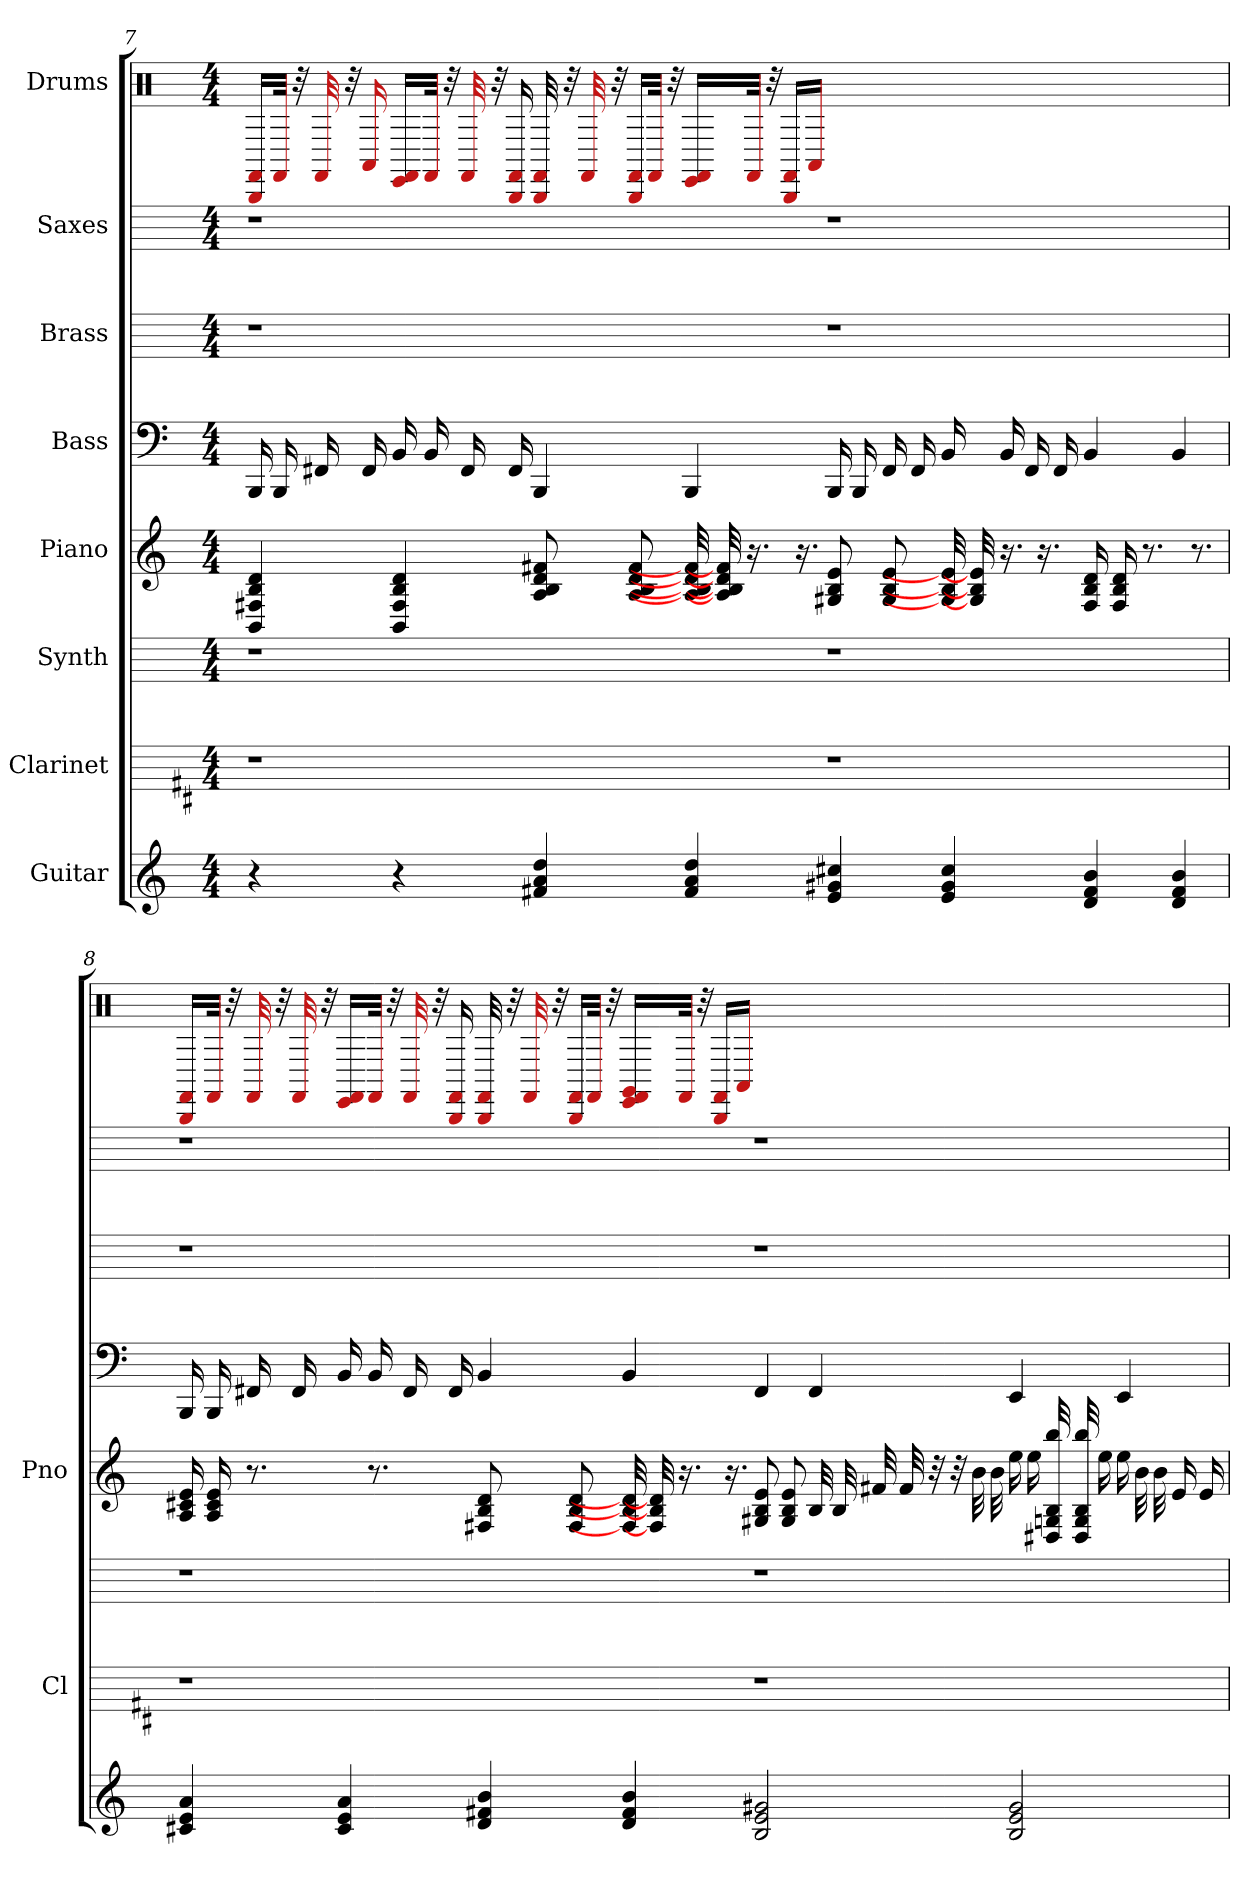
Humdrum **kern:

**kern	**kern	**kern	**kern	**kern	**kern	**kern	**kern
*part8	*part7	*part6	*part5	*part4	*part3	*part2	*part1
*staff8	*staff7	*staff6	*staff5	*staff4	*staff3	*staff2	*staff1
*I"Guitar	*I"Clarinet	*I"Synth	*I"Piano	*I"Bass	*I"Brass	*I"Saxes	*I"Drums
*	*I'Cl	*	*I'Pno	*	*	*	*
*	*	*	*	*	*	*	*clefX
*	*ITrd1c2	*	*	*	*	*ITrd8c14	*
*k[]	*k[]	*k[]	*k[]	*k[]	*k[]	*k[]	*k[]
*M4/4	*M4/4	*M4/4	*M4/4	*M4/4	*M4/4	*M4/4	*M4/4
=7	=7	=7	=7	=7	=7	=7	=7
4r	1r	1r	4d 4B 4F# 4BB	16BBB	1r	1r	16BBB/ 16FF#/LL
.	.	.	.	16BBB	.	.	32FF#/JJk
.	.	.	.	.	.	.	32r
.	.	.	.	16FF#	.	.	32FF#
.	.	.	.	.	.	.	32r
.	.	.	.	16FF#	.	.	16AA#
4r	.	.	4d 4B 4F# 4BB	16BB	.	.	16EE/ 16FF#/LL
.	.	.	.	16BB	.	.	32FF#/JJk
.	.	.	.	.	.	.	32r
.	.	.	.	16FF#	.	.	32FF#
.	.	.	.	.	.	.	32r
.	.	.	.	16FF#	.	.	16BBB 16FF#
4dd 4a 4f#	.	.	8B 8f# 8d 8A	4BBB	.	.	32BBB 32FF#
.	.	.	.	.	.	.	32r
.	.	.	.	.	.	.	32FF#
.	.	.	.	.	.	.	32r
.	.	.	8B 8f# 8d 8A	.	.	.	16BBB/ 16FF#/LL
.	.	.	.	.	.	.	32FF#/JJk
.	.	.	.	.	.	.	32r
4dd 4a 4f#	.	.	32B] 32f#] 32d] 32A]	4BBB	.	.	16EE/ 16FF#/LL
.	.	.	32B] 32f#] 32d] 32A]	.	.	.	.
.	.	.	16.r	.	.	.	32FF#/JJk
.	.	.	.	.	.	.	32r
.	.	.	.	.	.	.	16BBB/ 16FF#/LL
.	.	.	16.r	.	.	.	.
.	.	.	.	.	.	.	16AA#/JJ
4cc# 4g# 4e	1r	1r	8e 8B 8G#	16BBB	1r	1r	1ryy
.	.	.	.	16BBB	.	.	.
.	.	.	8e 8B 8G#	16FF#	.	.	.
.	.	.	.	16FF#	.	.	.
4cc# 4g# 4e	.	.	32e] 32B] 32G#]	16BB	.	.	.
.	.	.	32e] 32B] 32G#]	.	.	.	.
.	.	.	16.r	16BB	.	.	.
.	.	.	.	16FF#	.	.	.
.	.	.	16.r	.	.	.	.
.	.	.	.	16FF#	.	.	.
4b 4f# 4d	.	.	16d 16B 16F#	4BB	.	.	.
.	.	.	16d 16B 16F#	.	.	.	.
.	.	.	8.r	.	.	.	.
4b 4f# 4d	.	.	.	4BB	.	.	.
.	.	.	8.r	.	.	.	.
=8	=8	=8	=8	=8	=8	=8	=8
4a 4e 4c#	1r	1r	16e 16c# 16A	16BBB	1r	1r	16BBB/ 16FF#/LL
.	.	.	16e 16c# 16A	16BBB	.	.	32FF#/JJk
.	.	.	.	.	.	.	32r
.	.	.	8.r	16FF#	.	.	32FF#
.	.	.	.	.	.	.	32r
.	.	.	.	16FF#	.	.	32FF#
.	.	.	.	.	.	.	32r
4a 4e 4c#	.	.	.	16BB	.	.	16EE/ 16FF#/LL
.	.	.	8.r	16BB	.	.	32FF#/JJk
.	.	.	.	.	.	.	32r
.	.	.	.	16FF#	.	.	32FF#
.	.	.	.	.	.	.	32r
.	.	.	.	16FF#	.	.	16BBB 16FF#
4b 4f# 4d	.	.	8B 8d 8F#	4BB	.	.	32BBB 32FF#
.	.	.	.	.	.	.	32r
.	.	.	.	.	.	.	32FF#
.	.	.	.	.	.	.	32r
.	.	.	8B 8d 8F#	.	.	.	16BBB/ 16FF#/LL
.	.	.	.	.	.	.	32FF#/JJk
.	.	.	.	.	.	.	32r
4b 4f# 4d	.	.	32B] 32d] 32F#]	4BB	.	.	16EE/ 16FF#/ 16GG/LL
.	.	.	32B] 32d] 32F#]	.	.	.	.
.	.	.	16.r	.	.	.	32FF#/JJk
.	.	.	.	.	.	.	32r
.	.	.	.	.	.	.	16BBB/ 16FF#/LL
.	.	.	16.r	.	.	.	.
.	.	.	.	.	.	.	16AA#/JJ
2g# 2e 2B	1r	1r	8e 8B 8G#	4FF#	1r	1r	1ryy
.	.	.	8e 8B 8G#	.	.	.	.
.	.	.	32B	4FF#	.	.	.
.	.	.	32B	.	.	.	.
.	.	.	32f#	.	.	.	.
.	.	.	32f#	.	.	.	.
.	.	.	32r	.	.	.	.
.	.	.	32r	.	.	.	.
.	.	.	32b	.	.	.	.
.	.	.	32b	.	.	.	.
2g# 2e 2B	.	.	16ee	4EE	.	.	.
.	.	.	16ee	.	.	.	.
.	.	.	32bb 32G 32B 32D#	.	.	.	.
.	.	.	32bb 32G 32B 32D#	.	.	.	.
.	.	.	16ee	.	.	.	.
.	.	.	16ee	4EE	.	.	.
.	.	.	32b	.	.	.	.
.	.	.	32b	.	.	.	.
.	.	.	16e	.	.	.	.
.	.	.	16e	.	.	.	.
=	=	=	=	=	=	=	=
*-	*-	*-	*-	*-	*-	*-	*-
